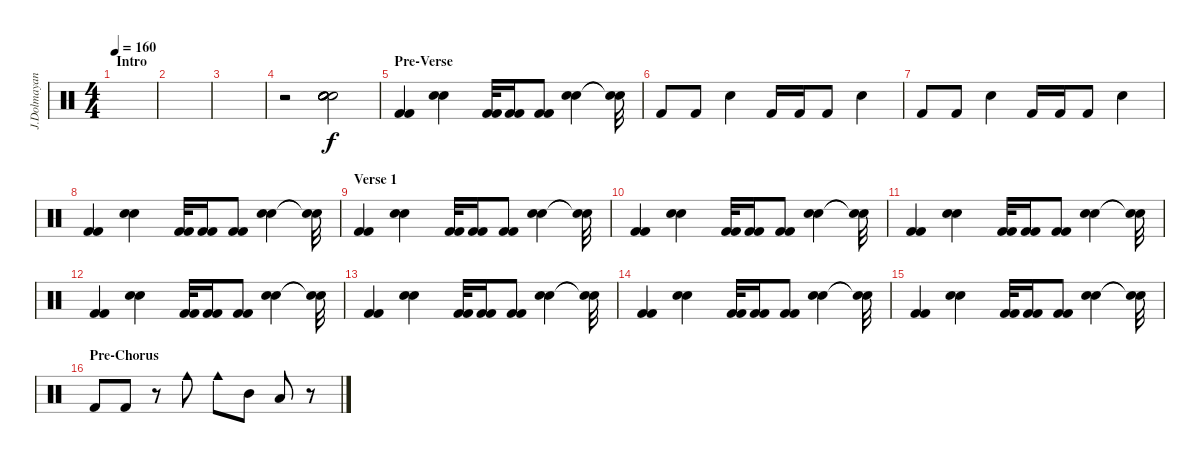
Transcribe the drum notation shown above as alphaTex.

\track ("J.Dolmayan" "J.Dolmayan") {instrument percussion}
\staff {score}
\articulation defaults
\ts (4 4)
\section ("" "Intro")
\tempo 160
\clef neutral
\ks c
|
|
|
r.2 ("Electric Snare (hit)" "Electric Snare (hit)" "Electric Snare (hit)" "Electric Snare (hit)" "Electric Snare (hit)" "Electric Snare (hit)").2 |
\section ("" "Pre-Verse")
("Kick (hit) 2" "Kick (hit) 2").4 ("Electric Snare (hit)" "Electric Snare (hit)").4 ("Kick (hit) 2" "Kick (hit) 2").32 ("Kick (hit) 2" "Kick (hit) 2").16 ("Kick (hit) 2" "Kick (hit) 2").8 ("Electric Snare (hit)" "Electric Snare (hit)").4 ("Snare (hit)"{t} "Snare (hit)"{t}).32 |
"Kick (hit) 2".8 "Kick (hit) 2".8 "Electric Snare (hit)".4 "Kick (hit) 2".16 "Kick (hit) 2".16 "Kick (hit) 2".8 "Electric Snare (hit)".4 |
"Kick (hit) 2".8 "Kick (hit) 2".8 "Electric Snare (hit)".4 "Kick (hit) 2".16 "Kick (hit) 2".16 "Kick (hit) 2".8 "Electric Snare (hit)".4 |
("Kick (hit) 2" "Kick (hit) 2").4 ("Electric Snare (hit)" "Electric Snare (hit)").4 ("Kick (hit) 2" "Kick (hit) 2").32 ("Kick (hit) 2" "Kick (hit) 2").16 ("Kick (hit) 2" "Kick (hit) 2").8 ("Electric Snare (hit)" "Electric Snare (hit)").4 ("Snare (hit)"{t} "Snare (hit)"{t}).32 |
\section ("" "Verse 1")
("Kick (hit) 2" "Kick (hit) 2").4 ("Electric Snare (hit)" "Electric Snare (hit)").4 ("Kick (hit) 2" "Kick (hit) 2").32 ("Kick (hit) 2" "Kick (hit) 2").16 ("Kick (hit) 2" "Kick (hit) 2").8 ("Electric Snare (hit)" "Electric Snare (hit)").4 ("Snare (hit)"{t} "Snare (hit)"{t}).32 |
("Kick (hit) 2" "Kick (hit) 2").4 ("Electric Snare (hit)" "Electric Snare (hit)").4 ("Kick (hit) 2" "Kick (hit) 2").32 ("Kick (hit) 2" "Kick (hit) 2").16 ("Kick (hit) 2" "Kick (hit) 2").8 ("Electric Snare (hit)" "Electric Snare (hit)").4 ("Snare (hit)"{t} "Snare (hit)"{t}).32 |
("Kick (hit) 2" "Kick (hit) 2").4 ("Electric Snare (hit)" "Electric Snare (hit)").4 ("Kick (hit) 2" "Kick (hit) 2").32 ("Kick (hit) 2" "Kick (hit) 2").16 ("Kick (hit) 2" "Kick (hit) 2").8 ("Electric Snare (hit)" "Electric Snare (hit)").4 ("Snare (hit)"{t} "Snare (hit)"{t}).32 |
("Kick (hit) 2" "Kick (hit) 2").4 ("Electric Snare (hit)" "Electric Snare (hit)").4 ("Kick (hit) 2" "Kick (hit) 2").32 ("Kick (hit) 2" "Kick (hit) 2").16 ("Kick (hit) 2" "Kick (hit) 2").8 ("Electric Snare (hit)" "Electric Snare (hit)").4 ("Snare (hit)"{t} "Snare (hit)"{t}).32 |
("Kick (hit) 2" "Kick (hit) 2").4 ("Electric Snare (hit)" "Electric Snare (hit)").4 ("Kick (hit) 2" "Kick (hit) 2").32 ("Kick (hit) 2" "Kick (hit) 2").16 ("Kick (hit) 2" "Kick (hit) 2").8 ("Electric Snare (hit)" "Electric Snare (hit)").4 ("Snare (hit)"{t} "Snare (hit)"{t}).32 |
("Kick (hit) 2" "Kick (hit) 2").4 ("Electric Snare (hit)" "Electric Snare (hit)").4 ("Kick (hit) 2" "Kick (hit) 2").32 ("Kick (hit) 2" "Kick (hit) 2").16 ("Kick (hit) 2" "Kick (hit) 2").8 ("Electric Snare (hit)" "Electric Snare (hit)").4 ("Snare (hit)"{t} "Snare (hit)"{t}).32 |
("Kick (hit) 2" "Kick (hit) 2").4 ("Electric Snare (hit)" "Electric Snare (hit)").4 ("Kick (hit) 2" "Kick (hit) 2").32 ("Kick (hit) 2" "Kick (hit) 2").16 ("Kick (hit) 2" "Kick (hit) 2").8 ("Electric Snare (hit)" "Electric Snare (hit)").4 ("Snare (hit)"{t} "Snare (hit)"{t}).32 |
\section ("" "Pre-Chorus")
"Kick (hit) 2".8 "Kick (hit) 2".8 r.8 "Cowbell medium (hit)".8 "Cowbell medium (hit)".8 "Mid Tom (hit)".8 "Low Tom (hit)".8 r.8
